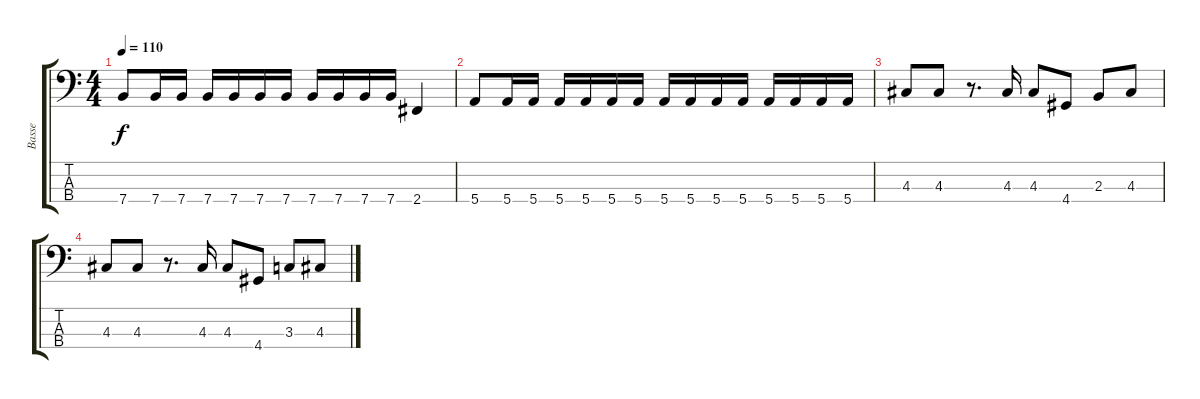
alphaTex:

\track ("Basse" "Basse") {instrument electricbassfinger}
\staff {score tabs}
\tuning (G2 D2 A1 E1) {hide}
\ts (4 4)
\tempo 110
\clef f4
\ks c
7.4.8{dy f} 7.4.16 7.4.16 7.4.16 7.4.16 7.4.16 7.4.16 7.4.16 7.4.16 7.4.16 7.4.16 2.4.4 |
5.4.8 5.4.16 5.4.16 5.4.16 5.4.16 5.4.16 5.4.16 5.4.16 5.4.16 5.4.16 5.4.16 5.4.16 5.4.16 5.4.16 5.4.16 |
4.3.8 4.3.8 r.8{d} 4.3.16 4.3.8 4.4.8 2.3.8 4.3.8 |
4.3.8 4.3.8 r.8{d} 4.3.16 4.3.8 4.4.8 3.3.8 4.3.8
